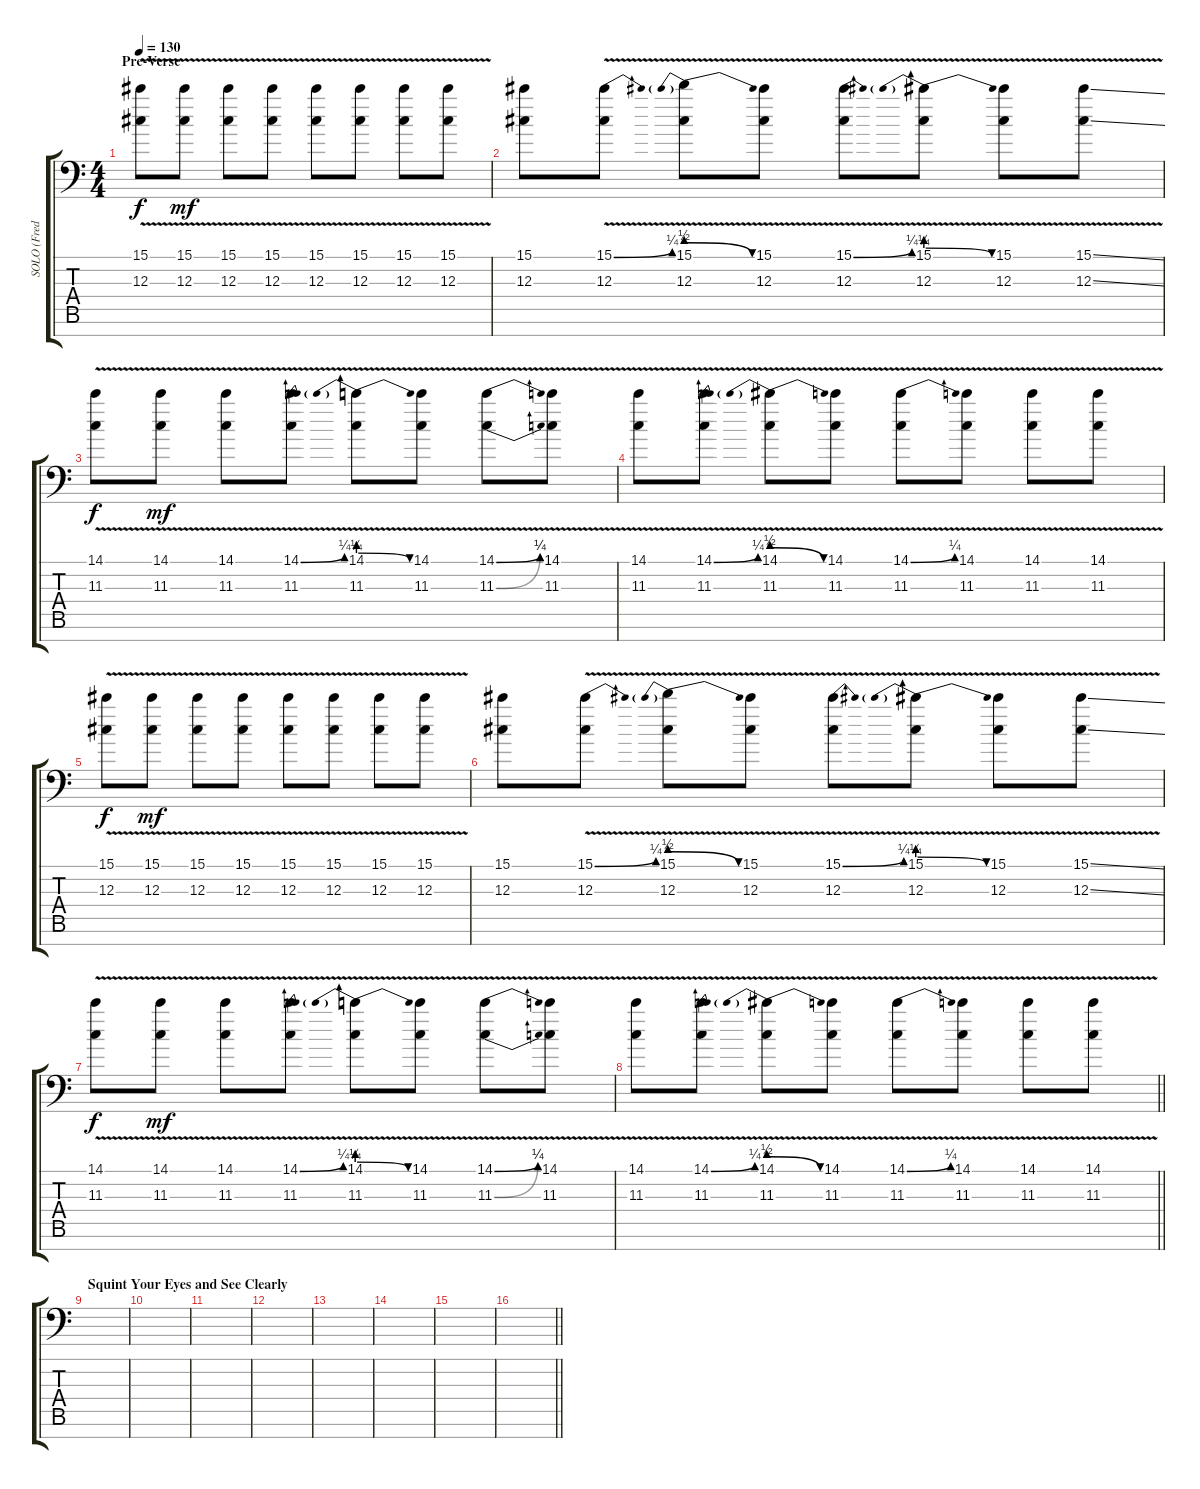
\track ("SOLO (Fredrik Thordendal)" "SOLO (Fred") {instrument overdrivenguitar}
\staff {score tabs}
\tuning (Bb3 F3 Db3 Ab2 Eb2 Bb1 F1) {hide}
\ts (4 4)
\section ("" "Pre-Verse")
\tempo 130
\clef f4
\ks c
(15.1{v} 12.3).8{dy f} (15.1{v} 12.3).8{dy mf} (15.1{v} 12.3).8 (15.1{v} 12.3).8 (15.1{v} 12.3).8 (15.1{v} 12.3).8 (15.1{v} 12.3).8 (15.1{v} 12.3).8 |
(15.1 12.3).8 (15.1{be (bend 0 0 60 1) v} 12.3).8 (15.1{be (prebendrelease 0 2 60 0) v} 12.3).8 (15.1{v} 12.3).8 (15.1{be (bend 0 0 60 1) v} 12.3).8 (15.1{be (prebendrelease 0 1 60 0) v} 12.3).8 (15.1{v} 12.3).8 (15.1{v ss} 12.3{ss}).8 |
(14.1{v} 11.3).8{dy f} (14.1{v} 11.3).8{dy mf} (14.1{v} 11.3).8 (14.1{be (bend 0 0 60 1) v} 11.3).8 (14.1{be (prebendrelease 0 1 60 0) v} 11.3).8 (14.1{v} 11.3).8 (14.1{be (bend 0 0 60 1) v} 11.3{be (bend 0 0 60 1)}).8 (14.1{v} 11.3).8 |
(14.1{v} 11.3).8 (14.1{be (bend 0 0 60 1) v} 11.3).8 (14.1{be (prebendrelease 0 2 60 0) v} 11.3).8 (14.1{v} 11.3).8 (14.1{be (bend 0 0 60 1) v} 11.3).8 (14.1{v} 11.3).8 (14.1{v} 11.3).8 (14.1{v} 11.3).8 |
(15.1{v} 12.3).8{dy f} (15.1{v} 12.3).8{dy mf} (15.1{v} 12.3).8 (15.1{v} 12.3).8 (15.1{v} 12.3).8 (15.1{v} 12.3).8 (15.1{v} 12.3).8 (15.1{v} 12.3).8 |
(15.1 12.3).8 (15.1{be (bend 0 0 60 1) v} 12.3).8 (15.1{be (prebendrelease 0 2 60 0) v} 12.3).8 (15.1{v} 12.3).8 (15.1{be (bend 0 0 60 1) v} 12.3).8 (15.1{be (prebendrelease 0 1 60 0) v} 12.3).8 (15.1{v} 12.3).8 (15.1{v ss} 12.3{ss}).8 |
(14.1{v} 11.3).8{dy f} (14.1{v} 11.3).8{dy mf} (14.1{v} 11.3).8 (14.1{be (bend 0 0 60 1) v} 11.3).8 (14.1{be (prebendrelease 0 1 60 0) v} 11.3).8 (14.1{v} 11.3).8 (14.1{be (bend 0 0 60 1) v} 11.3{be (bend 0 0 60 1)}).8 (14.1{v} 11.3).8 |
\barLineRight lightlight
(14.1{v} 11.3).8 (14.1{be (bend 0 0 60 1) v} 11.3).8 (14.1{be (prebendrelease 0 2 60 0) v} 11.3).8 (14.1{v} 11.3).8 (14.1{be (bend 0 0 60 1) v} 11.3).8 (14.1{v} 11.3).8 (14.1{v} 11.3).8 (14.1{v} 11.3).8 |
\section ("" "Squint Your Eyes and See Clearly")
|
|
|
|
|
|
|
\barLineRight lightlight
